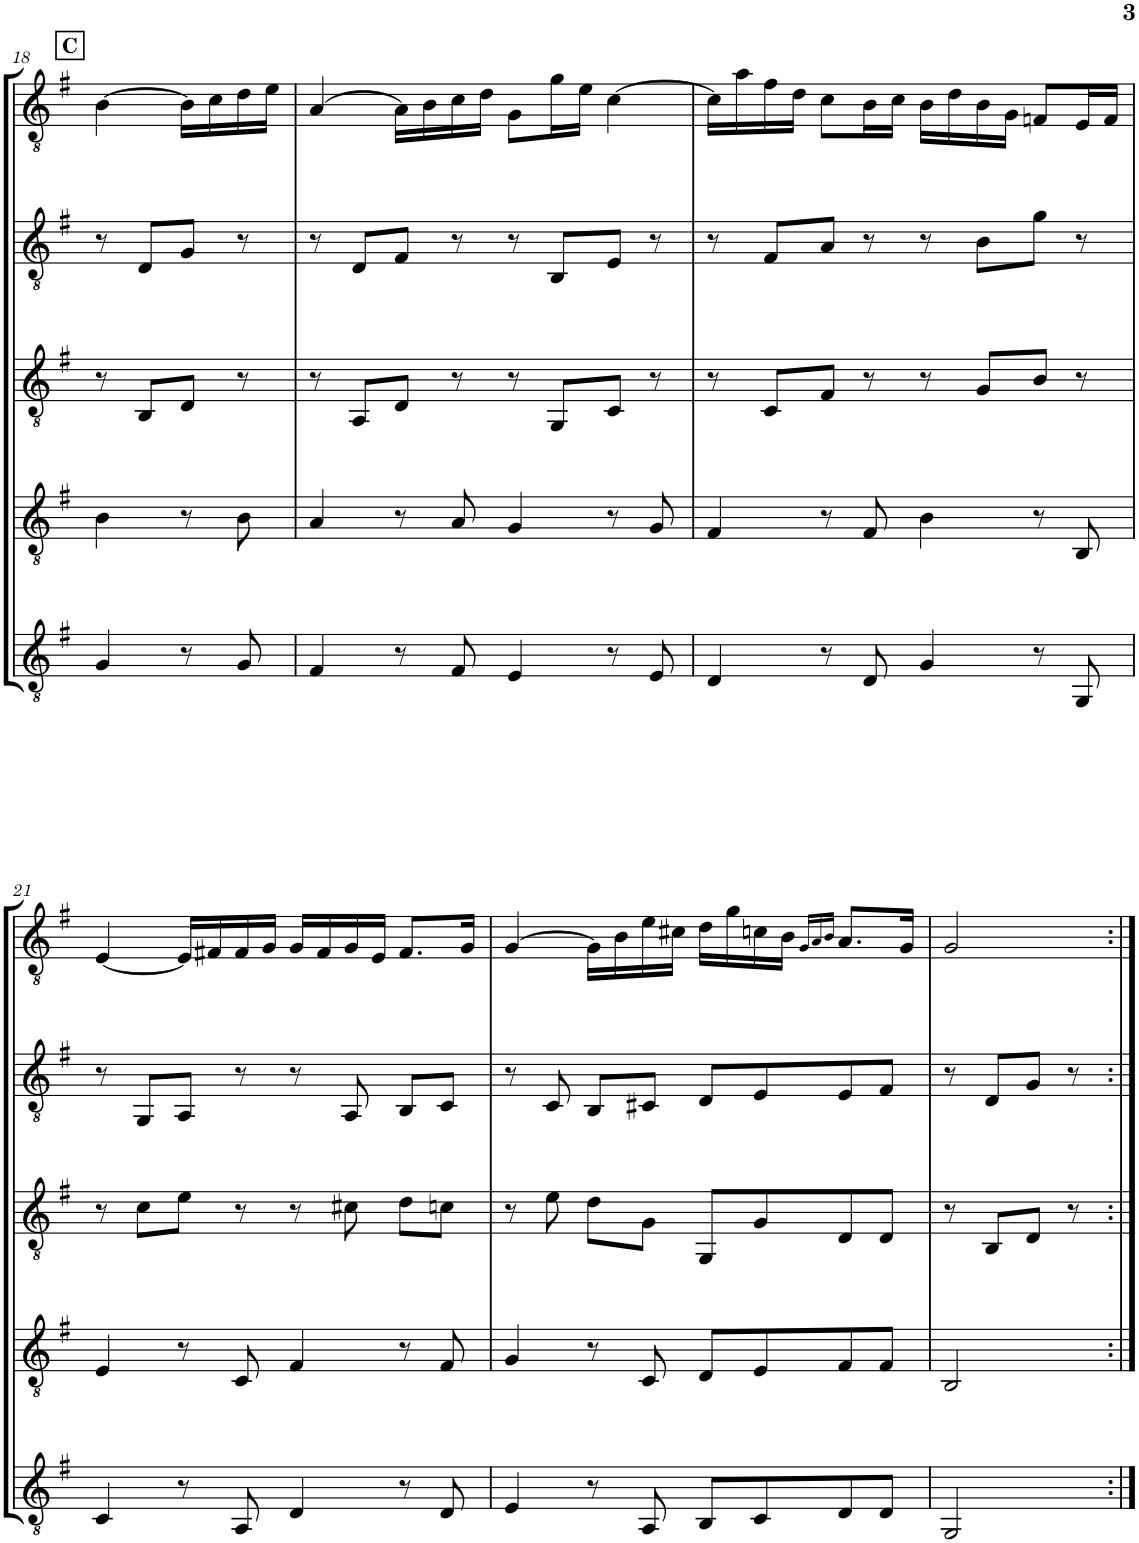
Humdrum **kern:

**kern	**kern	**kern	**kern	**kern
*part5	*part4	*part3	*part2	*part1
*staff5	*staff4	*staff3	*staff2	*staff1
*I"V	*I"Vlc	*I"Vla	*I"Vln II	*I"Vln I
*	*I'Vc	*I'Vla	*I'Vln	*I'Vln
!!LO:PB:g=z
*clefGv2	*clefGv2	*clefGv2	*clefGv2	*clefGv2
*k[f#]	*k[f#]	*k[f#]	*k[f#]	*k[f#]
*M4/4	*M4/4	*M4/4	*M4/4	*M4/4
*met(c)	*met(c)	*met(c)	*met(c)	*met(c)
!!LO:REH:place=s1:a:B:cj:t=C
=18	=18	=18	=18	=18
4G/	4B\	8r	8r	[4B\
.	.	8BB/L	8D/L	.
8r	8r	8D/J	8G/J	16B\LL]
.	.	.	.	16c\
8G/	8B\	8r	8r	16d\
.	.	.	.	16e\JJ
=19	=19	=19	=19	=19
4F#/	4A/	8r	8r	[4A/
.	.	8AA/L	8D/L	.
8r	8r	8D/J	8F#/J	16A\LL]
.	.	.	.	16B\
8F#/	8A/	8r	8r	16c\
.	.	.	.	16d\JJ
4E/	4G/	8r	8r	8G\L
.	.	8GG/L	8BB/L	16g\L
.	.	.	.	16e\JJ
8r	8r	8C/J	8E/J	[4c\
8E/	8G/	8r	8r	.
=20	=20	=20	=20	=20
4D/	4F#/	8r	8r	16c\LL]
.	.	.	.	16a\
.	.	8C/L	8F#/L	16f#\
.	.	.	.	16d\JJ
8r	8r	8F#/J	8A/J	8c\L
8D/	8F#/	8r	8r	16B\L
.	.	.	.	16c\JJ
4G/	4B\	8r	8r	16B\LL
.	.	.	.	16d\
.	.	8G/L	8B\L	16B\
.	.	.	.	16G\JJ
8r	8r	8B/J	8g\J	8Fn/L
8GG/	8BB/	8r	8r	16E/L
.	.	.	.	16F/JJ
!!LO:LB:g=z
=21	=21	=21	=21	=21
4C/	4E/	8r	8r	[4E/
.	.	8c\L	8GG/L	.
8r	8r	8e\J	8AA/J	16E/LL]
.	.	.	.	16F#X/
8AA/	8C/	8r	8r	16F#/
.	.	.	.	16G/JJ
4D/	4F#/	8r	8r	16G/LL
.	.	.	.	16F#/
.	.	8c#X\	8AA/	16G/
.	.	.	.	16E/JJ
8r	8r	8d\L	8BB/L	8.F#/L
8D/	8F#/	8cn\J	8C/J	.
.	.	.	.	16G/Jk
=22	=22	=22	=22	=22
4E/	4G/	8r	8r	[4G/
.	.	8e\	8C/	.
8r	8r	8d\L	8BB/L	16G\LL]
.	.	.	.	16B\
8AA/	8C/	8G\J	8C#X/J	16e\
.	.	.	.	16c#X\JJ
8BB/L	8D/L	8GG/L	8D/L	16d\LL
.	.	.	.	16g\
8C/	8E/	8G/	8E/	16cn\
.	.	.	.	16B\JJ
.	.	.	.	16qG/LL
.	.	.	.	16qA/
.	.	.	.	16qB/JJ
8D/	8F#/	8D/	8E/	8.A/L
8D/J	8F#/J	8D/J	8F#/J	.
.	.	.	.	16G/Jk
=23	=23	=23	=23	=23
2GG/	2BB/	8r	8r	2G/
.	.	8BB/L	8D/L	.
.	.	8D/J	8G/J	.
.	.	8r	8r	.
=:|!	=:|!	=:|!	=:|!	=:|!
*-	*-	*-	*-	*-
